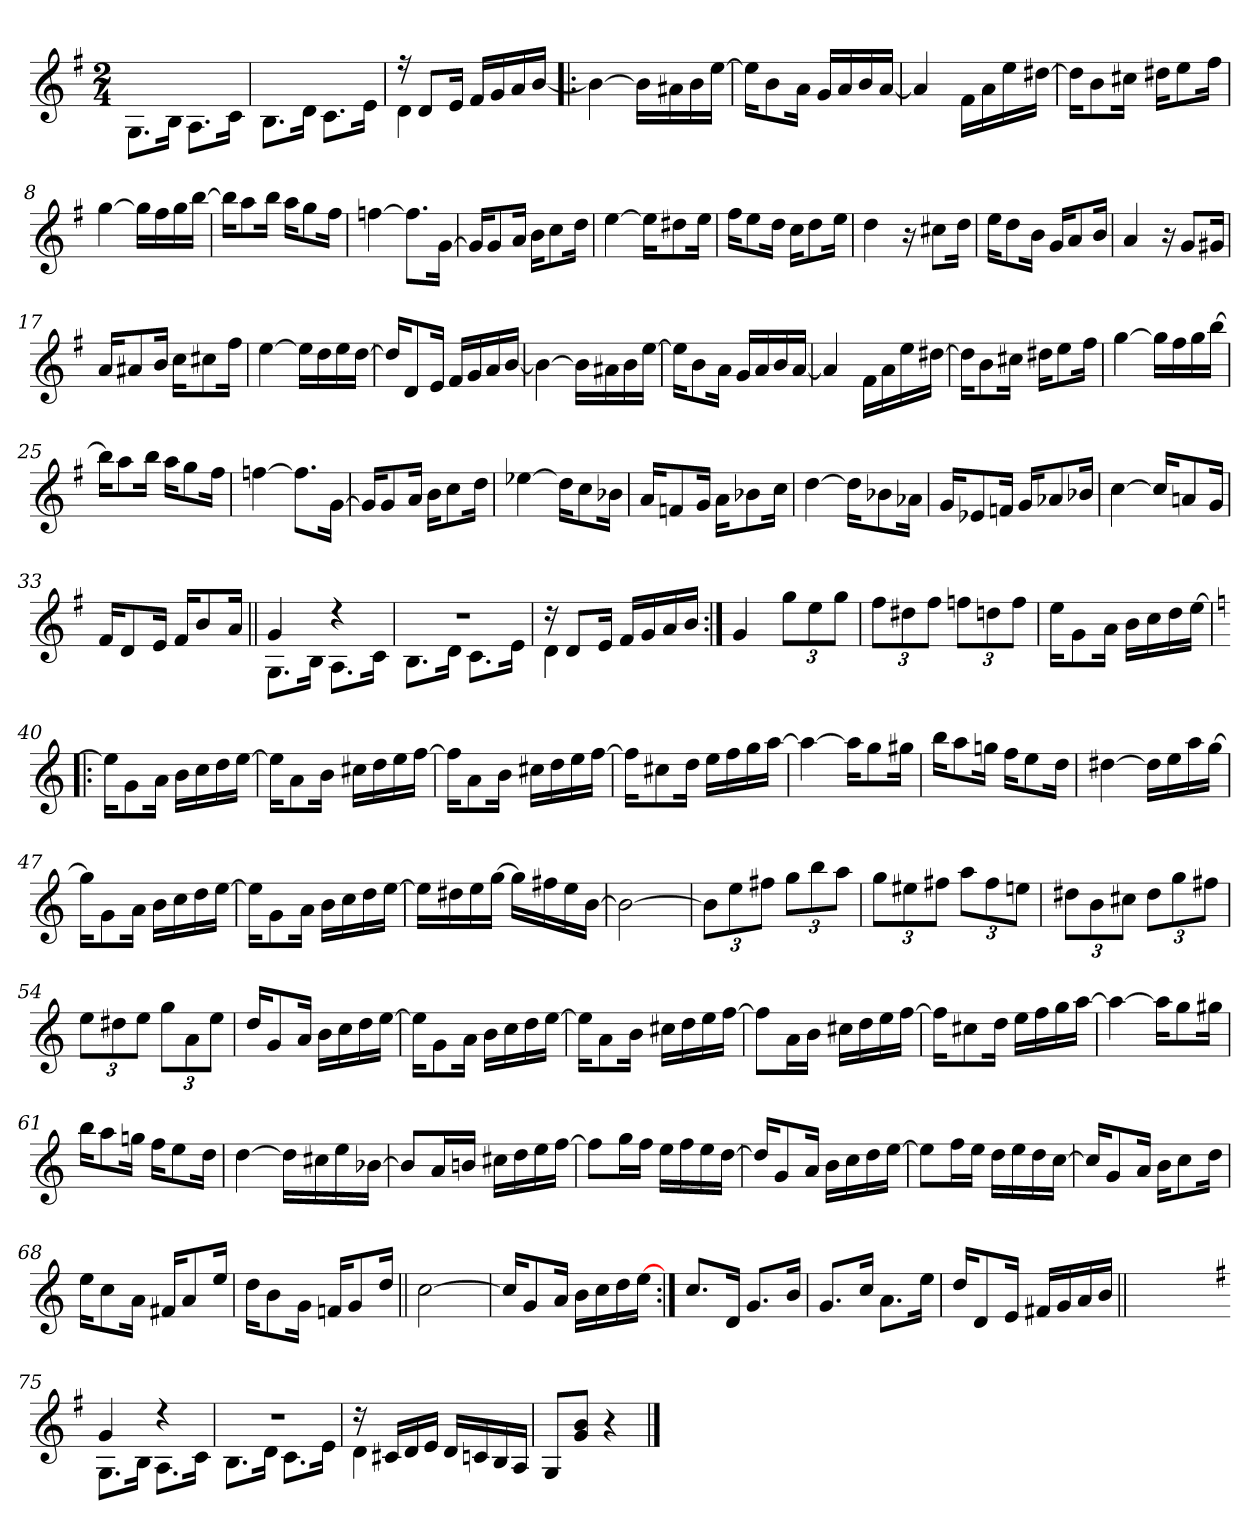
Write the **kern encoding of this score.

**kern
*part1
*staff1
*clefG2
*k[f#]
*G:
*M2/4
=1
8.G\L
16B\Jk
8.A\L
16c\Jk
=2
8.B\L
16d\Jk
8.c\L
16e\Jk
=3
*^
16ree	4d\
8d/L	.
16e/Jk	.
16f#/LL	4ryy
16g/	.
16a/	.
[>16b/JJ	.
*v	*v
=4!|:
4b\_
16b\LL]
16a#X\
16b\
[16ee\JJ
=5
16ee\KL]
8b\
16a\Jk
16g/LL
16a/
16b/
[16a/JJ
!!LO:LB:g=z
=6
4a/]
16f#\LL
16a\
16ee\
[16dd#X\JJ
=7
16dd#\KL]
8b\
16cc#X\Jk
16dd#X\KL
8ee\
16ff#\Jk
=8
[4gg\
16gg\LL]
16ff#\
16gg\
[16bb\JJ
=9
16bb\KL]
8aa\
16bb\Jk
16aa\KL
8gg\
16ff#\Jk
=10
[4ffn\
8.ff\L]
[16g\Jk
!!LO:LB:g=z
=11
16g/KL]
8g/
16a/Jk
16b\KL
8cc\
16dd\Jk
=12
[4ee\
16ee\KL]
8dd#X\
16ee\Jk
=13
16ff#\KL
8ee\
16dd\Jk
16cc\KL
8dd\
16ee\Jk
=14
4dd\
16r
8cc#X\L
16dd\Jk
=15
16ee\KL
8dd\
16b\Jk
16g/KL
8a/
16b/Jk
!!LO:LB:g=z
=16
4a/
16r
8g/L
16g#X/Jk
=17
16a/KL
8a#X/
16b/Jk
16cc\KL
8cc#X\
16ff#\Jk
=18
[4ee\
16ee\LL]
16dd\
16ee\
[16dd\JJ
=19
16dd/KL]
8d/
16e/Jk
16f#/LL
16g/
16a/
[16b/JJ
=20
4b\_
16b\LL]
16a#X\
16b\
[16ee\JJ
!!LO:LB:g=z
=21
16ee\KL]
8b\
16a\Jk
16g/LL
16a/
16b/
[16a/JJ
=22
4a/]
16f#\LL
16a\
16ee\
[16dd#X\JJ
=23
16dd#\KL]
8b\
16cc#X\Jk
16dd#X\KL
8ee\
16ff#\Jk
=24
[4gg\
16gg\LL]
16ff#\
16gg\
[16bb\JJ
=25
16bb\KL]
8aa\
16bb\Jk
16aa\KL
8gg\
16ff#\Jk
!!LO:LB:g=z
=26
[4ffn\
8.ff\L]
[16g\Jk
=27
16g/KL]
8g/
16a/Jk
16b\KL
8cc\
16dd\Jk
=28
[4ee-X\
16dd#\KL]
8cc\
16b-X\Jk
=29
16a/KL
8fn/
16g/Jk
16a\KL
8b-X\
16cc\Jk
=30
[4dd\
16dd\KL]
8b-X\
16a-X\Jk
!!LO:LB:g=z
=31
16g/KL
8e-X/
16fn/Jk
16g/KL
8a-X/
16b-X/Jk
=32
[4cc\
16cc/KL]
8an/
16g/Jk
=33
16f#/KL
8d/
16e/Jk
16f#/KL
8b/
16a/Jk
=34||
*^
4g/	8.G\L
.	16B\Jk
4r	8.A\L
.	16c\Jk
=35	=35
2r	8.B\L
.	16d\Jk
.	8.c\L
.	16e\Jk
!!LO:LB:g=z	!!
=36	=36
16rdd	4d\
8d/L	.
16e/Jk	.
16f#/LL	4ryy
16g/	.
16a/	.
16b/JJ	.
*v	*v
=37:|!
4g/
12gg\L
12ee\
12gg\J
=38
12ff#\L
12dd#X\
12ff#\J
12ffn\L
12ddn\
12ff\J
=39
16ee\KL
8g\
16a\Jk
16b\LL
16cc\
16dd\
[16ee\JJ
=40!|:
*k[]
*C:
16ee\KL]
8g\
16a\Jk
16b\LL
16cc\
16dd\
[16ee\JJ
!!LO:LB:g=z
=41
16ee\KL]
8a\
16b\Jk
16cc#X\LL
16dd\
16ee\
[16ff\JJ
=42
16ff\KL]
8a\
16b\Jk
16cc#X\LL
16dd\
16ee\
[16ff\JJ
=43
16ff\KL]
8cc#X\
16dd\Jk
16ee\LL
16ff\
16gg\
[16aa\JJ
=44
4aa\_
16aa\KL]
8gg\
16gg#X\Jk
=45
16bb\KL
8aa\
16ggn\Jk
16ff\KL
8ee\
16dd\Jk
!!LO:PB:g=z
=46
[4dd#X\
16dd#\LL]
16ee\
16aa\
[16gg\JJ
=47
16gg\KL]
8g\
16a\Jk
16b\LL
16cc\
16dd\
[16ee\JJ
=48
16ee\KL]
8g\
16a\Jk
16b\LL
16cc\
16dd\
[16ee\JJ
=49
16ee\LL]
16dd#X\
16ee\
[16gg\JJ
16gg\LL]
16ff#X\
16ee\
[16b\JJ
=50
2b\_
!!LO:LB:g=z
=51
12b\L]
12ee\
12ff#X\J
12gg\L
12bb\
12aa\J
=52
12gg\L
12ee#X\
12ff#X\J
12aa\L
12ff#\
12een\J
=53
12dd#X\L
12b\
12cc#X\J
12dd#\L
12gg\
12ff#X\J
=54
12ee\L
12dd#X\
12ee\J
12gg\L
12a\
12ee\J
=55
16dd/KL
8g/
16a/Jk
16b\LL
16cc\
16dd\
[16ee\JJ
!!LO:LB:g=z
=56
16ee\KL]
8g\
16a\Jk
16b\LL
16cc\
16dd\
[16ee\JJ
=57
16ee\KL]
8a\
16b\Jk
16cc#X\LL
16dd\
16ee\
[16ff\JJ
=58
8ff\L]
16a\L
16b\JJ
16cc#X\LL
16dd\
16ee\
[16ff\JJ
=59
16ff\KL]
8cc#X\
16dd\Jk
16ee\LL
16ff\
16gg\
[16aa\JJ
=60
4aa\_
16aa\KL]
8gg\
16gg#X\Jk
!!LO:LB:g=z
=61
16bb\KL
8aa\
16ggn\Jk
16ff\KL
8ee\
16dd\Jk
=62
[4dd\
16dd\LL]
16cc#X\
16ee\
[16b-X\JJ
=63
8b-/L]
16a/L
16bn/JJ
16cc#X\LL
16dd\
16ee\
[16ff\JJ
=64
8ff\L]
16gg\L
16ff\JJ
16ee\LL
16ff\
16ee\
[16dd\JJ
=65
16dd/KL]
8g/
16a/Jk
16b\LL
16cc\
16dd\
[16ee\JJ
!!LO:LB:g=z
=66
8ee\L]
16ff\L
16ee\JJ
16dd\LL
16ee\
16dd\
[16cc\JJ
=67
16cc/KL]
8g/
16a/Jk
16b\KL
8cc\
16dd\Jk
=68
16ee\KL
8cc\
16a\Jk
16f#X/KL
8a/
16ee/Jk
=69
16dd\KL
8b\
16g\Jk
16fn/KL
8g/
16dd/Jk
=70||
[2cc\
!!LO:LB:g=z
=71
16cc/KL]
8g/
16a/Jk
16b\LL
16cc\
16dd\
[16ee\JJ
=72:|!
8.cc/L
16d/Jk
8.g/L
16b/Jk
=73
8.g/L
16cc/Jk
8.a\L
16ee\Jk
=74
16dd/KL
8d/
16e/Jk
16f#X/LL
16g/
16a/
16b/JJ
=74X1||
*stria0
2ryy
!!LO:LB:g=z
=75-
*stria5
*k[f#]
*G:
*^
4g/	8.G\L
.	16B\Jk
4r	8.A\L
.	16c\Jk
=76	=76
2r	8.B\L
.	16d\Jk
.	8.c\L
.	16e\Jk
=77	=77
16rdd	4d\
16c#X/LL	.
16d/	.
16e/JJ	.
16d/LL	4ryy
16cn/	.
16B/	.
16A/JJ	.
*v	*v
=78
8G/L
8g/ 8b/J
4r
==
*-
